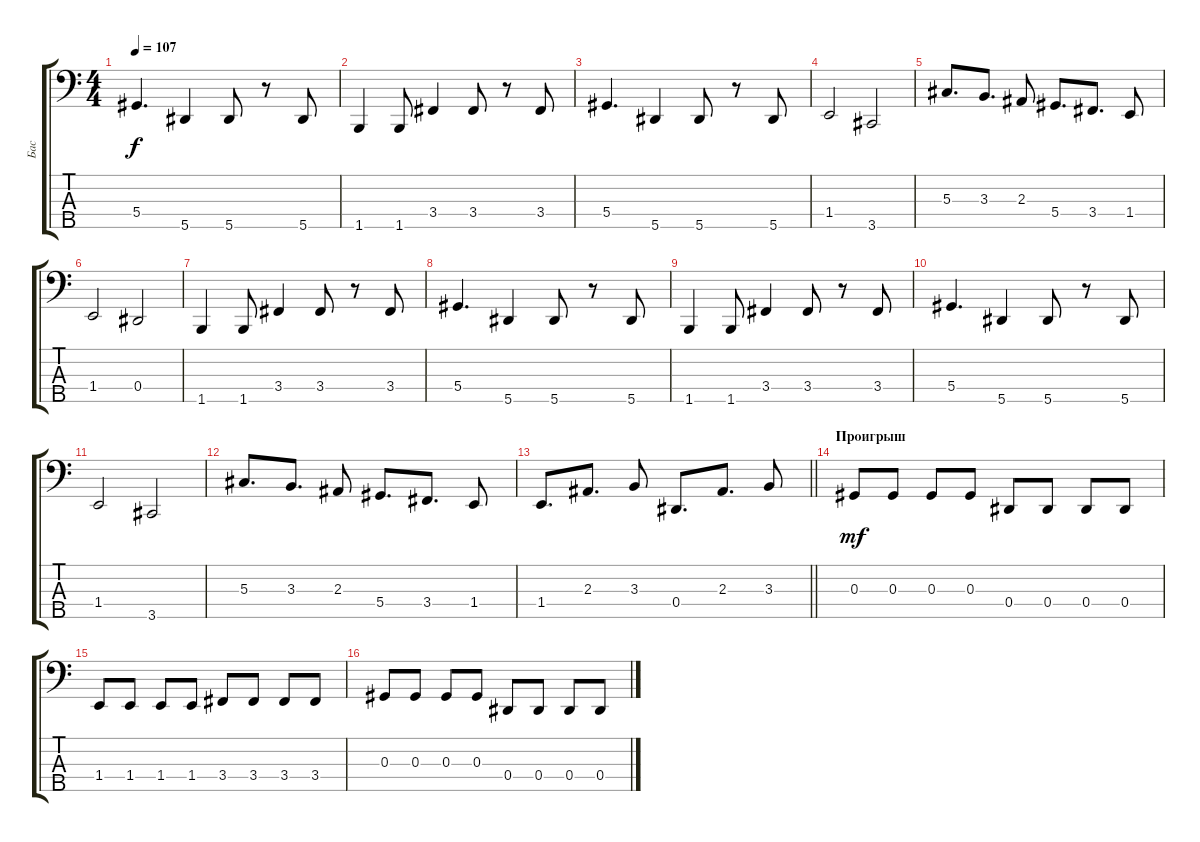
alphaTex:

\track ("Бас" "Бас") {instrument electricbasspick}
\staff {score tabs}
\tuning (Gb2 Db2 Ab1 Eb1 Bb0) {hide}
\ts (4 4)
\tempo 107
\clef f4
\ks c
5.4.4{d dy f} 5.5.4 5.5.8 r.8 5.5.8 |
1.5.4 1.5.8 3.4.4 3.4.8 r.8 3.4.8 |
5.4.4{d} 5.5.4 5.5.8 r.8 5.5.8 |
1.4.2 3.5.2 |
5.3.8{d} 3.3.8{d} 2.3.8 5.4.8{d} 3.4.8{d} 1.4.8 |
1.4.2 0.4.2 |
1.5.4 1.5.8 3.4.4 3.4.8 r.8 3.4.8 |
5.4.4{d} 5.5.4 5.5.8 r.8 5.5.8 |
1.5.4 1.5.8 3.4.4 3.4.8 r.8 3.4.8 |
5.4.4{d} 5.5.4 5.5.8 r.8 5.5.8 |
1.4.2 3.5.2 |
5.3.8{d} 3.3.8{d} 2.3.8 5.4.8{d} 3.4.8{d} 1.4.8 |
\barLineRight lightlight
1.4.8{d} 2.3.8{d} 3.3.8 0.4.8{d} 2.3.8{d} 3.3.8 |
\section ("" "Проигрыш")
0.3.8{dy mf} 0.3.8 0.3.8 0.3.8 0.4.8 0.4.8 0.4.8 0.4.8 |
1.4.8 1.4.8 1.4.8 1.4.8 3.4.8 3.4.8 3.4.8 3.4.8 |
0.3.8 0.3.8 0.3.8 0.3.8 0.4.8 0.4.8 0.4.8 0.4.8
